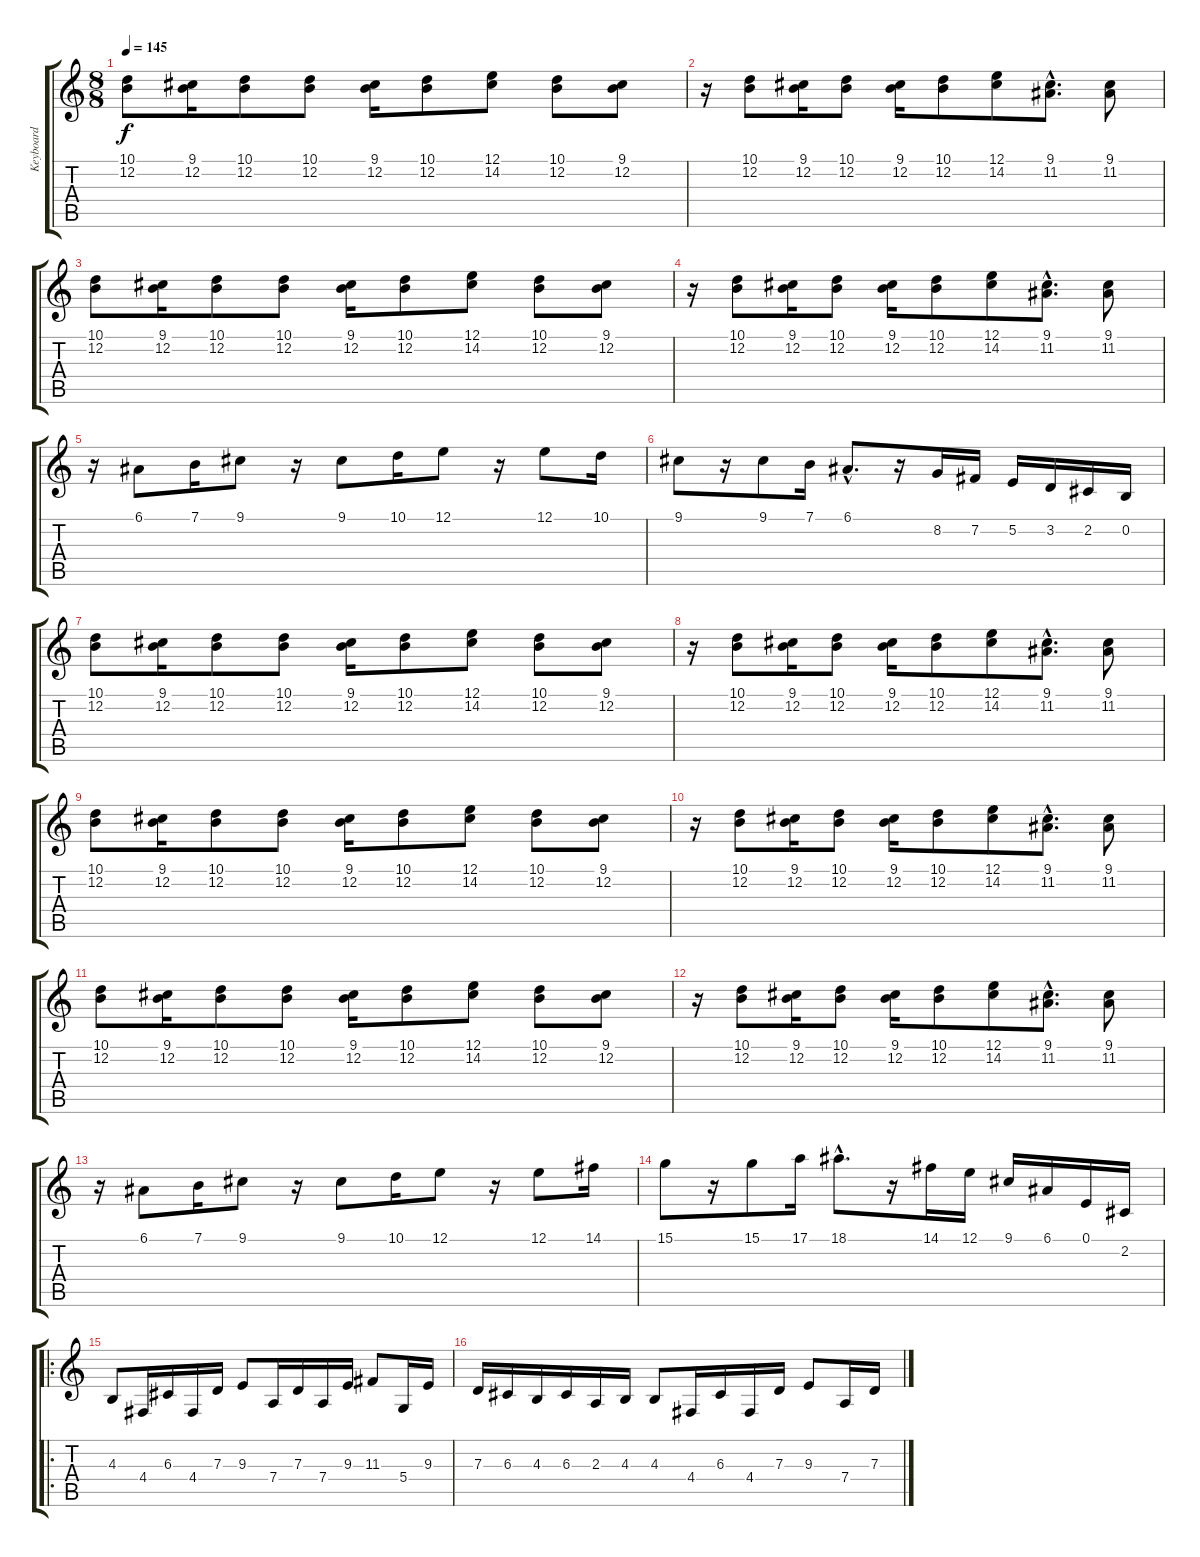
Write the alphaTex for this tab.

\track ("Keyboard " "Keyboard ") {instrument electricgrandpiano}
\staff {score tabs}
\tuning (E4 B3 G3 D3 A2 E2) {hide}
\ts (8 8)
\tempo 145
\clef g2
\ks c
(10.1 12.2).8{dy f} (9.1 12.2).16 (10.1 12.2).8 (10.1 12.2).8 (9.1 12.2).16 (10.1 12.2).8 (12.1 14.2).8 (10.1 12.2).8 (9.1 12.2).8 |
r.16 (10.1 12.2).8 (9.1 12.2).16 (10.1 12.2).8 (9.1 12.2).16 (10.1 12.2).8 (12.1 14.2).8 (9.1{hac} 11.2{hac}).8{d} (9.1 11.2).8 |
(10.1 12.2).8 (9.1 12.2).16 (10.1 12.2).8 (10.1 12.2).8 (9.1 12.2).16 (10.1 12.2).8 (12.1 14.2).8 (10.1 12.2).8 (9.1 12.2).8 |
r.16 (10.1 12.2).8 (9.1 12.2).16 (10.1 12.2).8 (9.1 12.2).16 (10.1 12.2).8 (12.1 14.2).8 (9.1{hac} 11.2{hac}).8{d} (9.1 11.2).8 |
r.16 6.1.8 7.1.16 9.1.8 r.16 9.1.8 10.1.16 12.1.8 r.16 12.1.8 10.1.16 |
9.1.8 r.16 9.1.8 7.1.16 6.1{hac}.8{d} r.16 8.2.16 7.2.16 5.2.16 3.2.16 2.2.16 0.2.16 |
(10.1 12.2).8 (9.1 12.2).16 (10.1 12.2).8 (10.1 12.2).8 (9.1 12.2).16 (10.1 12.2).8 (12.1 14.2).8 (10.1 12.2).8 (9.1 12.2).8 |
r.16 (10.1 12.2).8 (9.1 12.2).16 (10.1 12.2).8 (9.1 12.2).16 (10.1 12.2).8 (12.1 14.2).8 (9.1{hac} 11.2{hac}).8{d} (9.1 11.2).8 |
(10.1 12.2).8 (9.1 12.2).16 (10.1 12.2).8 (10.1 12.2).8 (9.1 12.2).16 (10.1 12.2).8 (12.1 14.2).8 (10.1 12.2).8 (9.1 12.2).8 |
r.16 (10.1 12.2).8 (9.1 12.2).16 (10.1 12.2).8 (9.1 12.2).16 (10.1 12.2).8 (12.1 14.2).8 (9.1{hac} 11.2{hac}).8{d} (9.1 11.2).8 |
(10.1 12.2).8 (9.1 12.2).16 (10.1 12.2).8 (10.1 12.2).8 (9.1 12.2).16 (10.1 12.2).8 (12.1 14.2).8 (10.1 12.2).8 (9.1 12.2).8 |
r.16 (10.1 12.2).8 (9.1 12.2).16 (10.1 12.2).8 (9.1 12.2).16 (10.1 12.2).8 (12.1 14.2).8 (9.1{hac} 11.2{hac}).8{d} (9.1 11.2).8 |
r.16 6.1.8 7.1.16 9.1.8 r.16 9.1.8 10.1.16 12.1.8 r.16 12.1.8 14.1.16 |
15.1.8 r.16 15.1.8 17.1.16 18.1{hac}.8{d} r.16 14.1.16 12.1.16 9.1.16 6.1.16 0.1.16 2.2.16 |
\ro
4.3.8 4.4.16 6.3.16 4.4.16 7.3.16 9.3.8 7.4.16 7.3.16 7.4.16 9.3.16 11.3.8 5.4.16 9.3.16 |
7.3.16 6.3.16 4.3.16 6.3.16 2.3.16 4.3.16 4.3.8 4.4.16 6.3.16 4.4.16 7.3.16 9.3.8 7.4.16 7.3.16
